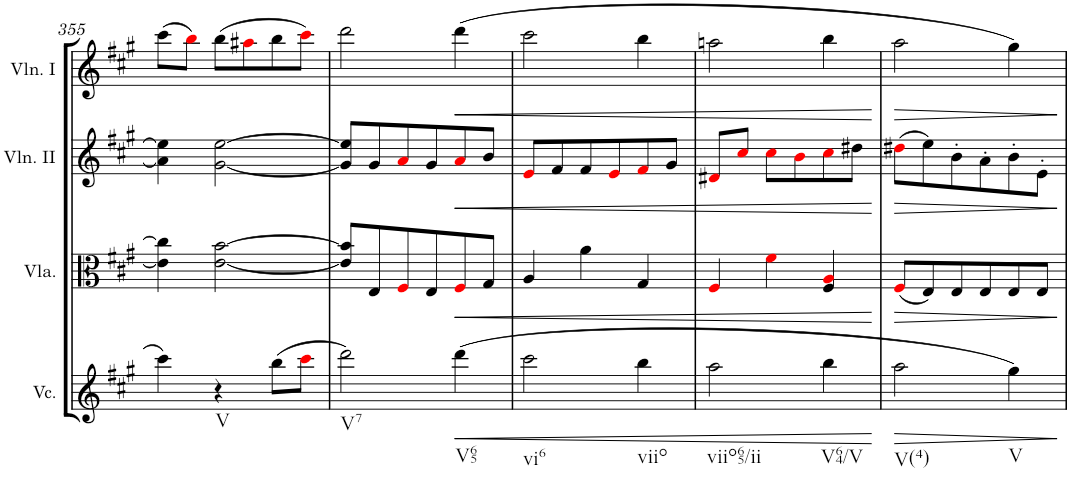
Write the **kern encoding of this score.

**kern	**dynam	**kern	**dynam	**kern	**dynam	**kern	**dynam
*part4	*part4	*part3	*part3	*part2	*part2	*part1	*part1
*staff4	*staff4	*staff3	*staff3	*staff2	*staff2	*staff1	*staff1
*I"Violoncello	*	*I"Viola	*	*I"Violin II	*	*I"Violin I	*
*I'Vc.	*	*I'Vla.	*	*I'Vln. II	*	*I'Vln. I	*
!!LO:PB:g=z
*clefG2	*	*clefC3	*	*clefG2	*	*clefG2	*
*k[f#c#g#]	*	*k[f#c#g#]	*	*k[f#c#g#]	*	*k[f#c#g#]	*
*M3/4	*	*M3/4	*	*M3/4	*	*M3/4	*
=355	=355	=355	=355	=355	=355	=355	=355
4ccc#\	.	4e\] 4cc#\]	.	4a\] 4ee\]	.	(8ccc#\L	.
.	.	.	.	.	.	8bbi\J)	.
!LO:TX:b:t=V	!	!	!	!	!	!	!
4r	.	[2e\ [2b\	.	[2g#\ [2ee\	.	(8bb\L	.
.	.	.	.	.	.	8aa#Xi\	.
(8bb\L	.	.	.	.	.	8bb\	.
8ccc#i\J	.	.	.	.	.	8ccc#i\J)	.
=356	=356	=356	=356	=356	=356	=356	=356
!LO:TX:b:t=V7	!	!	!	!	!	!	!
2ddd\)	.	8e/] 8b/]L	.	8g#/] 8ee/]L	.	2ddd\	.
.	.	8E/	.	8g#/	.	.	.
.	.	8F#i/	.	8ai/	.	.	.
.	.	8E/	.	8g#/	.	.	.
!LO:TX:b:t=V65	!	!	!	!	!	!	!
!	!LO:HP:b	!	!LO:HP:b	!	!LO:HP:b	!	!LO:HP:b
(4ddd\	<	8F#i/	<	8ai/	<	(4ddd\	<
.	.	8G#/J	.	8b/J	.	.	.
=357	=357	=357	=357	=357	=357	=357	=357
!LO:TX:b:t=vi6	!	!	!	!	!	!	!
2ccc#\	.	4A/	.	8ei/L	.	2ccc#\	.
.	.	.	.	8f#/	.	.	.
.	.	4a\	.	8f#/	.	.	.
.	.	.	.	8ei/	.	.	.
!LO:TX:b:t=viio	!	!	!	!	!	!	!
4bb\	.	4G#/	.	8f#i/	.	4bb\	.
.	.	.	.	8g#/J	.	.	.
=358	=358	=358	=358	=358	=358	=358	=358
!LO:TX:b:t=viio65/ii	!	!	!	!	!	!	!
2aa\	.	4F#i/	.	8d#Xi/L	.	2aan\	.
.	.	.	.	8cc#i/J	.	.	.
.	.	4f#i\	.	8cc#i\L	.	.	.
.	.	.	.	8bi\	.	.	.
!LO:TX:b:t=V64/V	!	!	!	!	!	!	!
4bb\	.	4F#/ 4Ai/	.	8cc#i\	.	4bb\	.
.	.	.	.	8dd#X\J	.	.	.
.	[	.	[	.	[	.	[
=359	=359	=359	=359	=359	=359	=359	=359
!LO:TX:b:t=V(4)	!	!	!	!	!	!	!
!	!LO:HP:b	!	!LO:HP:b	!	!LO:HP:b	!	!LO:HP:b
2aa\	>	(8F#i/L	>	(8dd#Xi\L	>	2aa\	>
.	.	8E/)	.	8ee\)	.	.	.
.	.	8E/	.	8b'\	.	.	.
.	.	8E/	.	8a'\	.	.	.
!LO:TX:b:t=V	!	!	!	!	!	!	!
4gg#\)	.	8E/	.	8b'\	.	4gg#\)	.
.	.	8E/J	.	8e'\J	.	.	.
.	]	.	]	.	]	.	]
=	=	=	=	=	=	=	=
*-	*-	*-	*-	*-	*-	*-	*-
